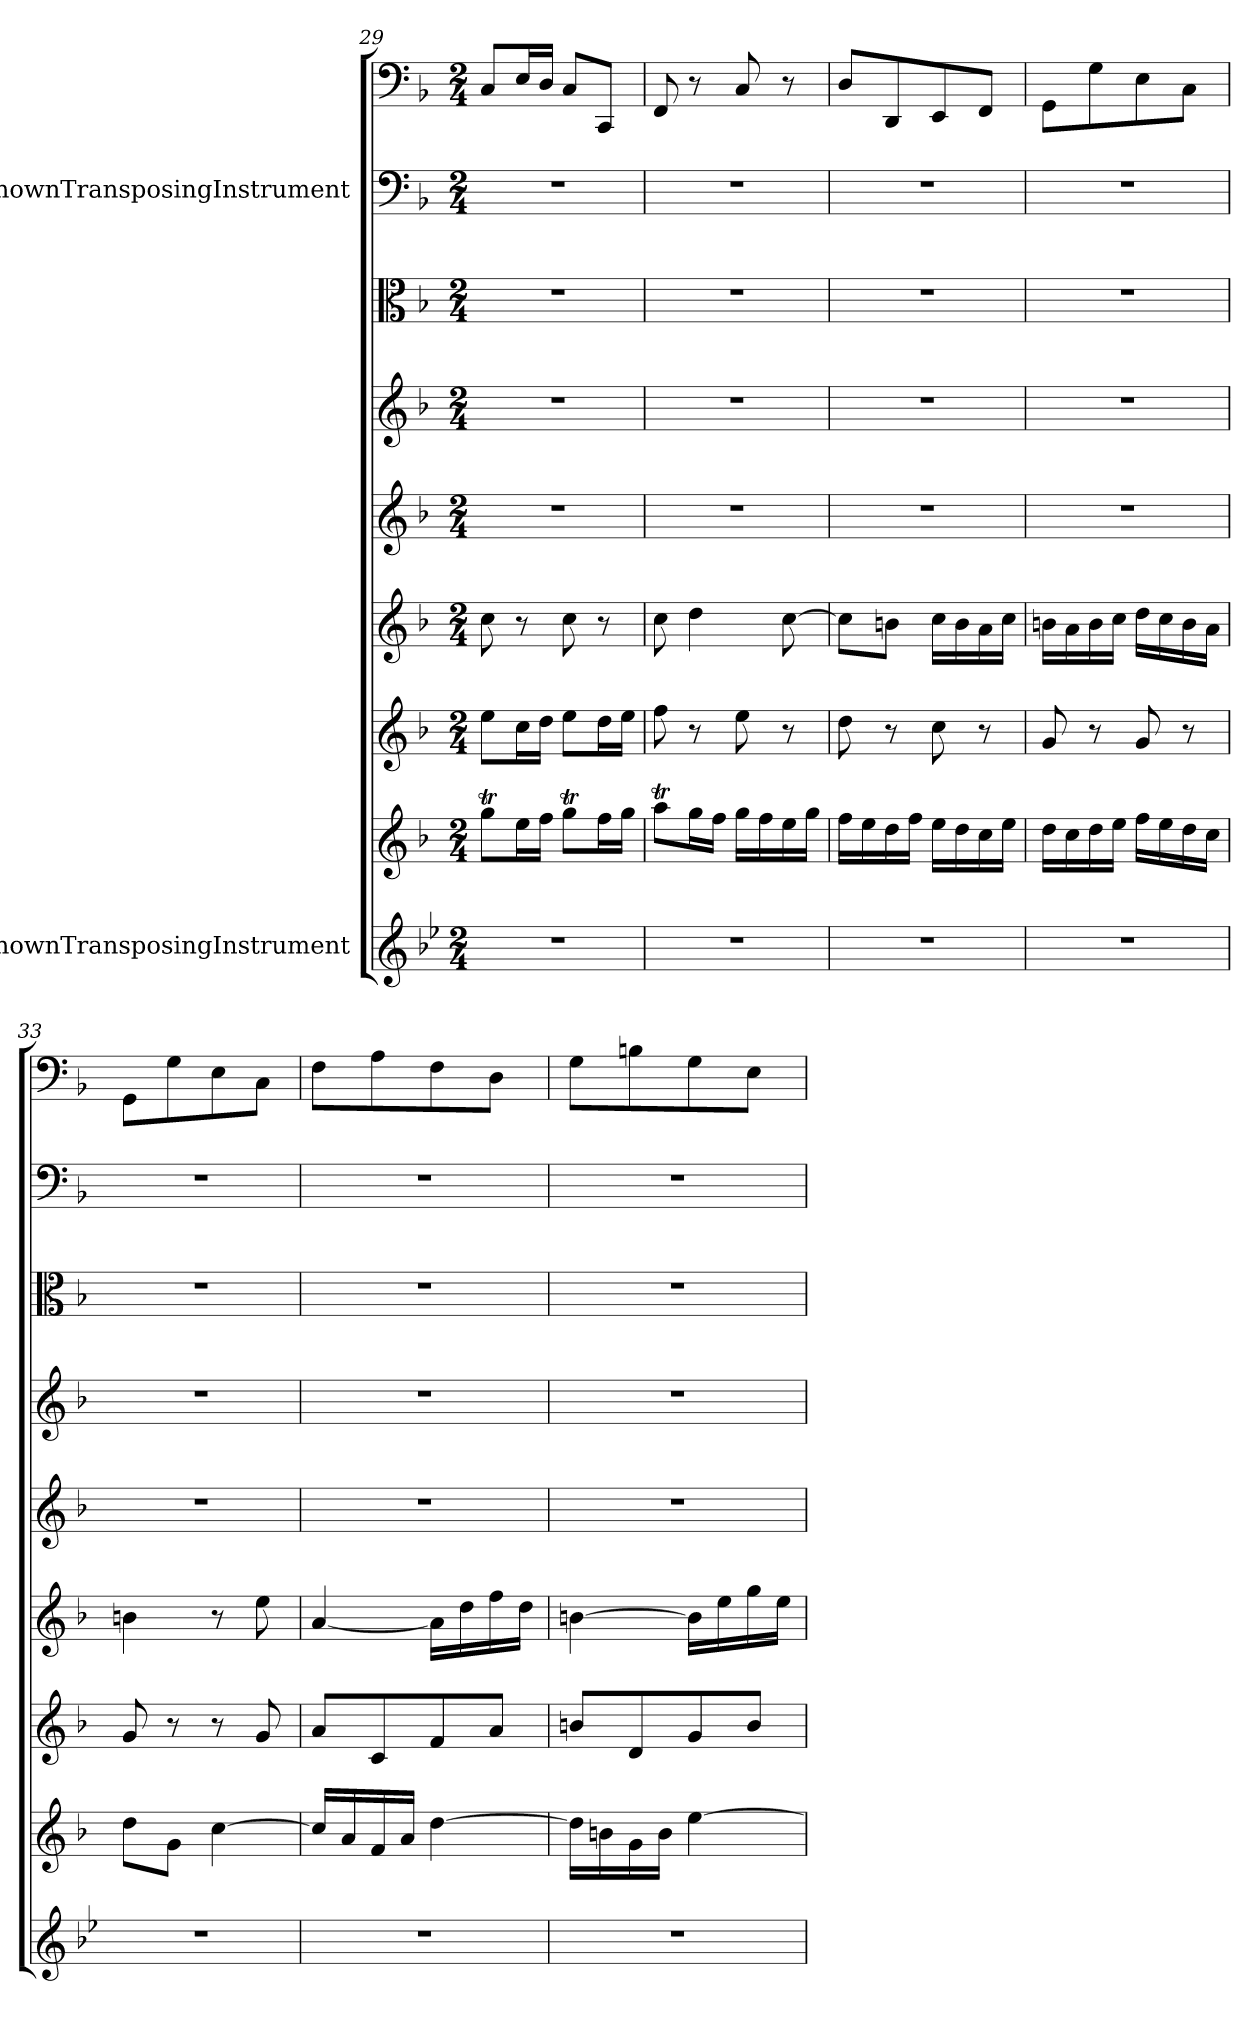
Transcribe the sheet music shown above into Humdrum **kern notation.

**kern	**kern	**kern	**kern	**kern	**kern	**kern	**kern	**kern
*part9	*part8	*part7	*part6	*part5	*part4	*part3	*part2	*part1
*staff9	*staff8	*staff7	*staff6	*staff5	*staff4	*staff3	*staff2	*staff1
*I"UnknownTransposingInstrument	*	*	*	*	*	*	*I"UnknownTransposingInstrument	*
*clefG2	*clefG2	*clefG2	*clefG2	*clefG2	*clefG2	*clefC3	*clefF4	*clefF4
*ITrd3c5	*	*	*	*	*	*	*ITrd-7c-12	*
*k[b-]	*k[b-]	*k[b-]	*k[b-]	*k[b-]	*k[b-]	*k[b-]	*k[b-]	*k[b-]
*M2/4	*M2/4	*M2/4	*M2/4	*M2/4	*M2/4	*M2/4	*M2/4	*M2/4
=29	=29	=29	=29	=29	=29	=29	=29	=29
2r	8ggT\L	8ee\L	8cc\	2r	2r	2r	2r	8C/L
.	16ee\L	16cc\L	8r	.	.	.	.	16E/L
.	16ff\JJ	16dd\JJ	.	.	.	.	.	16D/JJ
.	8ggT\L	8ee\L	8cc\	.	.	.	.	8C/L
.	16ff\L	16dd\L	8r	.	.	.	.	8CC/J
.	16gg\JJ	16ee\JJ	.	.	.	.	.	.
=30	=30	=30	=30	=30	=30	=30	=30	=30
2r	8aat\L	8ff\	8cc\	2r	2r	2r	2r	8FF/
.	16gg\L	8r	4dd\	.	.	.	.	8r
.	16ff\JJ	.	.	.	.	.	.	.
.	16gg\LL	8ee\	.	.	.	.	.	8C/
.	16ff\	.	.	.	.	.	.	.
.	16ee\	8r	[8cc\	.	.	.	.	8r
.	16gg\JJ	.	.	.	.	.	.	.
=31	=31	=31	=31	=31	=31	=31	=31	=31
2r	16ff\LL	8dd\	8cc\L]	2r	2r	2r	2r	8D/L
.	16ee\	.	.	.	.	.	.	.
.	16dd\	8r	8bn\J	.	.	.	.	8DD/
.	16ff\JJ	.	.	.	.	.	.	.
.	16ee\LL	8cc\	16cc\LL	.	.	.	.	8EE/
.	16dd\	.	16b\	.	.	.	.	.
.	16cc\	8r	16a\	.	.	.	.	8FF/J
.	16ee\JJ	.	16cc\JJ	.	.	.	.	.
=32	=32	=32	=32	=32	=32	=32	=32	=32
2r	16dd\LL	8g/	16bn\LL	2r	2r	2r	2r	8GG\L
.	16cc\	.	16a\	.	.	.	.	.
.	16dd\	8r	16b\	.	.	.	.	8G\
.	16ee\JJ	.	16cc\JJ	.	.	.	.	.
.	16ff\LL	8g/	16dd\LL	.	.	.	.	8E\
.	16ee\	.	16cc\	.	.	.	.	.
.	16dd\	8r	16b\	.	.	.	.	8C\J
.	16cc\JJ	.	16a\JJ	.	.	.	.	.
=33	=33	=33	=33	=33	=33	=33	=33	=33
2r	8dd\L	8g/	4bn\	2r	2r	2r	2r	8GG\L
.	8g\J	8r	.	.	.	.	.	8G\
.	[4cc\	8r	8r	.	.	.	.	8E\
.	.	8g/	8ee\	.	.	.	.	8C\J
=34	=34	=34	=34	=34	=34	=34	=34	=34
2r	16cc/LL]	8a/L	[4a/	2r	2r	2r	2r	8F\L
.	16a/	.	.	.	.	.	.	.
.	16f/	8c/	.	.	.	.	.	8A\
.	16a/JJ	.	.	.	.	.	.	.
.	[4dd\	8f/	16a\LL]	.	.	.	.	8F\
.	.	.	16dd\	.	.	.	.	.
.	.	8a/J	16ff\	.	.	.	.	8D\J
.	.	.	16dd\JJ	.	.	.	.	.
=35	=35	=35	=35	=35	=35	=35	=35	=35
2r	16dd\LL]	8bn/L	[4bn\	2r	2r	2r	2r	8G\L
.	16bn\	.	.	.	.	.	.	.
.	16g\	8d/	.	.	.	.	.	8Bn\
.	16b\JJ	.	.	.	.	.	.	.
.	[4ee\	8g/	16b\LL]	.	.	.	.	8G\
.	.	.	16ee\	.	.	.	.	.
.	.	8b/J	16gg\	.	.	.	.	8E\J
.	.	.	16ee\JJ	.	.	.	.	.
=	=	=	=	=	=	=	=	=
*-	*-	*-	*-	*-	*-	*-	*-	*-
